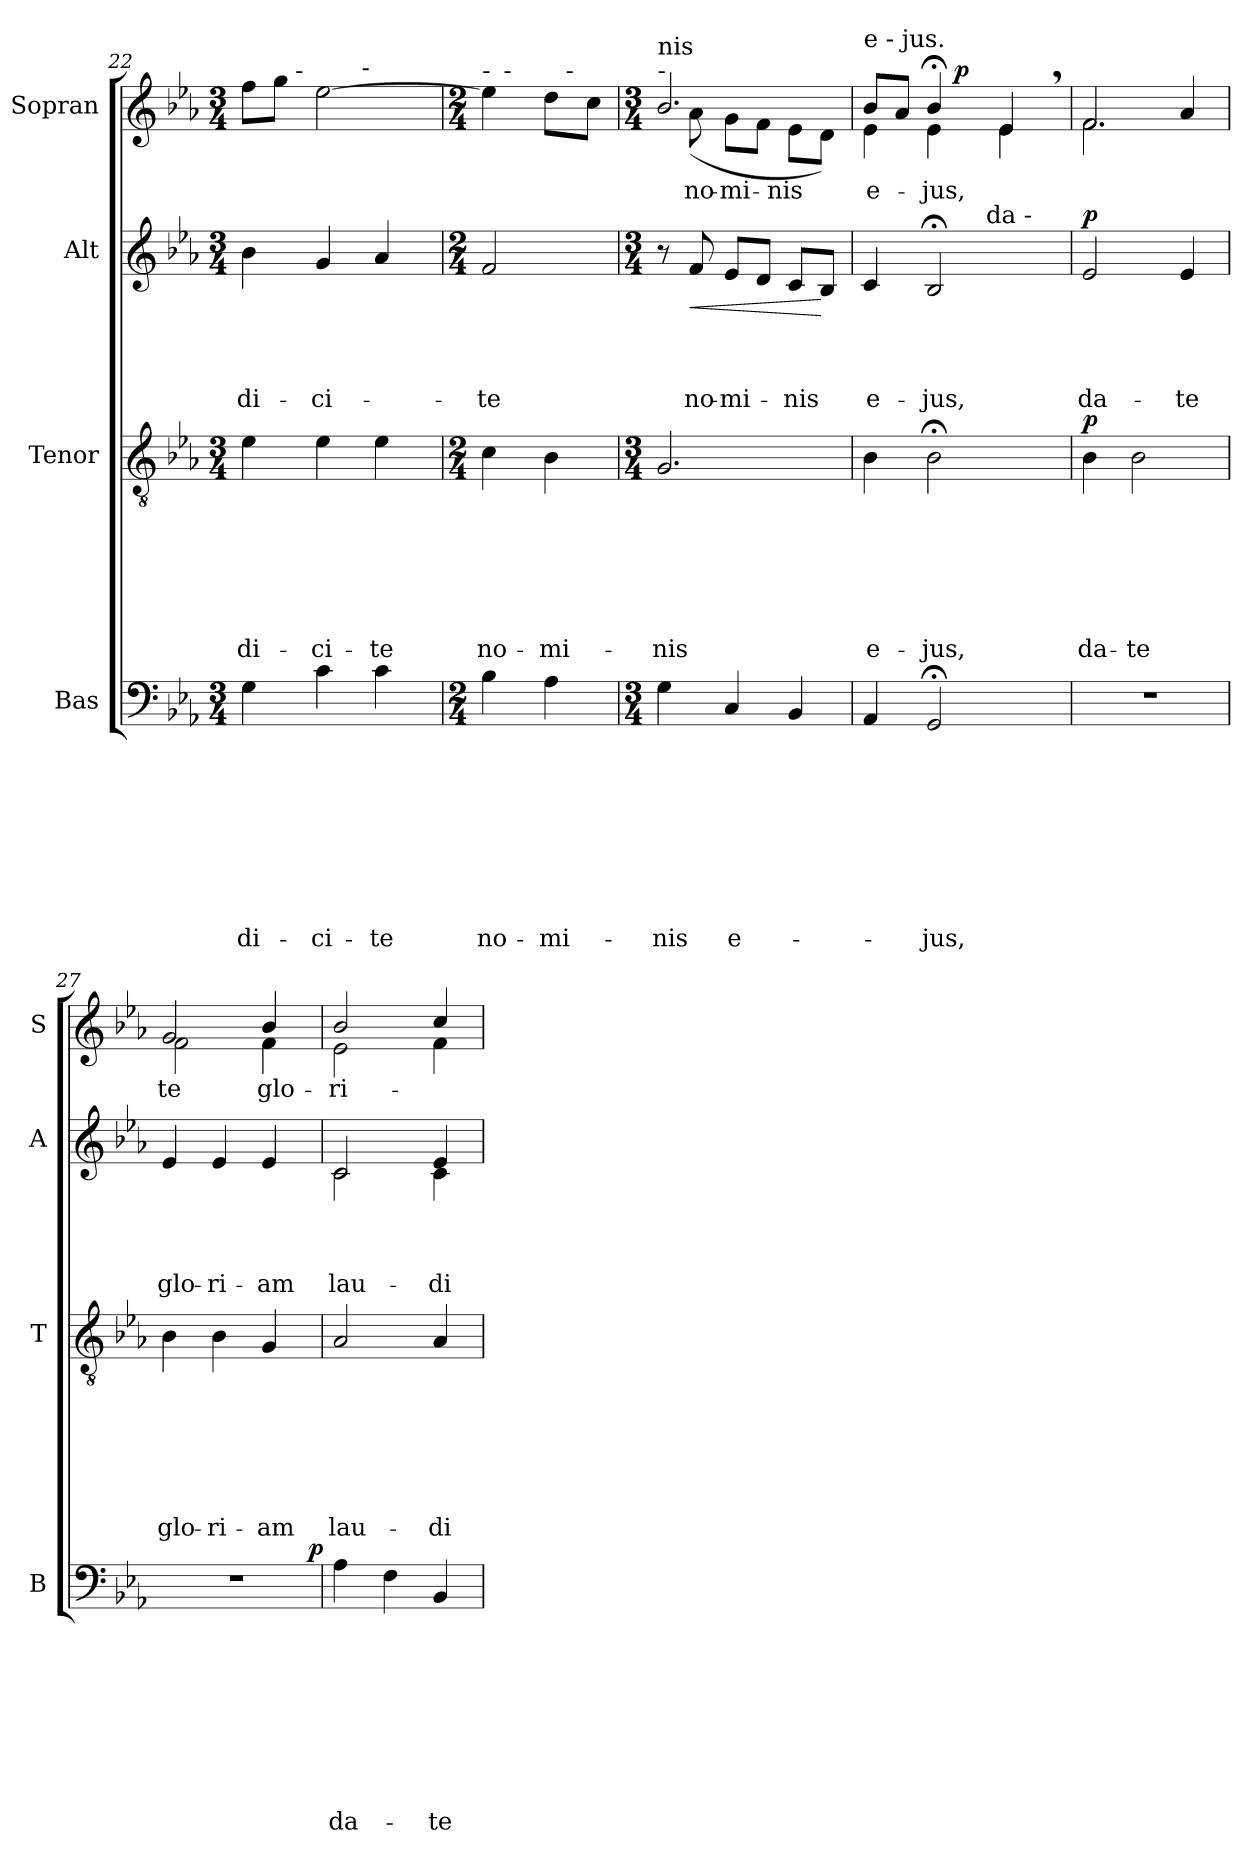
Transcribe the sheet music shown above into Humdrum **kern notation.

**kern	**text	**text	**text	**text	**text	**text	**text	**text	**text	**dynam	**kern	**text	**text	**text	**text	**text	**text	**text	**dynam	**kern	**text	**text	**text	**text	**dynam	**kern	**text	**dynam
*part4	*part4	*part4	*part4	*part4	*part4	*part4	*part4	*part4	*part4	*part4	*part3	*part3	*part3	*part3	*part3	*part3	*part3	*part3	*part3	*part2	*part2	*part2	*part2	*part2	*part2	*part1	*part1	*part1
*staff4	*staff4	*staff4	*staff4	*staff4	*staff4	*staff4	*staff4	*staff4	*staff4	*staff4	*staff3	*staff3	*staff3	*staff3	*staff3	*staff3	*staff3	*staff3	*staff3	*staff2	*staff2	*staff2	*staff2	*staff2	*staff2	*staff1	*staff1	*staff1
*I"Bas	*	*	*	*	*	*	*	*	*	*	*I"Tenor	*	*	*	*	*	*	*	*	*I"Alt	*	*	*	*	*	*I"Sopran	*	*
*I'B	*	*	*	*	*	*	*	*	*	*	*I'T	*	*	*	*	*	*	*	*	*I'A	*	*	*	*	*	*I'S	*	*
*clefF4	*	*	*	*	*	*	*	*	*	*	*clefGv2	*	*	*	*	*	*	*	*	*clefG2	*	*	*	*	*	*clefG2	*	*
*k[b-e-a-]	*	*	*	*	*	*	*	*	*	*	*k[b-e-a-]	*	*	*	*	*	*	*	*	*k[b-e-a-]	*	*	*	*	*	*k[b-e-a-]	*	*
*E-:	*	*	*	*	*	*	*	*	*	*	*E-:	*	*	*	*	*	*	*	*	*E-:	*	*	*	*	*	*E-:	*	*
*M3/4	*	*	*	*	*	*	*	*	*	*	*M3/4	*	*	*	*	*	*	*	*	*M3/4	*	*	*	*	*	*M3/4	*	*
=22	=22	=22	=22	=22	=22	=22	=22	=22	=22	=22	=22	=22	=22	=22	=22	=22	=22	=22	=22	=22	=22	=22	=22	=22	=22	=22	=22	=22
!	!	!	!	!	!	!	!	!	!	!	!	!	!	!	!	!	!	!	!	!	!	!	!	!	!	!LO:TX:a:t=-	!	!
!	!	!	!	!	!	!	!	!	!	!	!	!	!	!	!	!	!	!	!	!	!	!	!	!	!	!LO:TX:a:t=- mi	!	!
!	!	!	!	!	!	!	!	!	!LO:LY:b	!	!	!	!	!	!	!	!	!LO:LY:b	!	!	!	!	!	!LO:LY:b	!	!	!	!
*	*	*	*	*	*	*	*	*	*	*	*	*	*	*	*	*	*	*	*	*	*	*	*	*	*	*^	*	*
*	*	*	*	*	*	*	*	*	*	*	*	*	*	*	*	*	*	*	*	*	*	*	*	*	*	*	*^	*	*
4G\	.	.	.	.	.	.	.	.	di-	.	4e-\	.	.	.	.	.	.	di-	.	4b-\	.	.	.	di-	.	8ff\L	8.ryy	4...ryy	.	.
.	.	.	.	.	.	.	.	.	.	.	.	.	.	.	.	.	.	.	.	.	.	.	.	.	.	8gg\J	.	.	.	.
!	!	!	!	!	!	!	!	!	!	!	!	!	!	!	!	!	!	!	!	!	!	!	!	!	!	!	!LO:TX:a:t=-	!	!	!
.	.	.	.	.	.	.	.	.	.	.	.	.	.	.	.	.	.	.	.	.	.	.	.	.	.	.	2ryy	.	.	.
!	!	!	!	!	!	!	!	!	!LO:LY:b	!	!	!	!	!	!	!	!	!LO:LY:b	!	!	!	!	!	!LO:LY:b	!	!	!	!	!	!
4c\	.	.	.	.	.	.	.	.	-ci-	.	4e-\	.	.	.	.	.	.	-ci-	.	4g/	.	.	.	-ci-	.	[>2ee-\	.	.	.	.
!	!	!	!	!	!	!	!	!	!	!	!	!	!	!	!	!	!	!	!	!	!	!	!	!	!	!	!	!LO:TX:a:t=-	!	!
.	.	.	.	.	.	.	.	.	.	.	.	.	.	.	.	.	.	.	.	.	.	.	.	.	.	.	.	4ryy	.	.
!	!	!	!	!	!	!	!	!	!LO:LY:b	!	!	!	!	!	!	!	!	!LO:LY:b	!	!	!	!	!	!	!	!	!	!	!	!
4c\	.	.	.	.	.	.	.	.	-te	.	4e-\	.	.	.	.	.	.	-te	.	4a-/	.	.	.	.	.	.	.	.	.	.
.	.	.	.	.	.	.	.	.	.	.	.	.	.	.	.	.	.	.	.	.	.	.	.	.	.	.	16ryy	.	.	.
.	.	.	.	.	.	.	.	.	.	.	.	.	.	.	.	.	.	.	.	.	.	.	.	.	.	.	.	32ryy	.	.
=23	=23	=23	=23	=23	=23	=23	=23	=23	=23	=23	=23	=23	=23	=23	=23	=23	=23	=23	=23	=23	=23	=23	=23	=23	=23	=23	=23	=23	=23	=23
*M2/4	*	*	*	*	*	*	*	*	*	*	*M2/4	*	*	*	*	*	*	*	*	*M2/4	*	*	*	*	*	*M2/4	*	*	*	*
!	!	!	!	!	!	!	!	!	!	!	!	!	!	!	!	!	!	!	!	!	!	!	!	!	!	!LO:TX:a:t=-	!	!	!	!
!	!	!	!	!	!	!	!	!	!LO:LY:b	!	!	!	!	!	!	!	!	!LO:LY:b	!	!	!	!	!	!LO:LY:b	!	!	!	!	!	!
4B-\	.	.	.	.	.	.	.	.	no-	.	4c\	.	.	.	.	.	.	no-	.	2f/	.	.	.	-te	.	4ee-\]	16ryy	4ryy	.	.
!	!	!	!	!	!	!	!	!	!	!	!	!	!	!	!	!	!	!	!	!	!	!	!	!	!	!	!LO:TX:a:t=-	!	!	!
.	.	.	.	.	.	.	.	.	.	.	.	.	.	.	.	.	.	.	.	.	.	.	.	.	.	.	4..ryy	.	.	.
!	!	!	!	!	!	!	!	!	!LO:LY:b	!	!	!	!	!	!	!	!	!LO:LY:b	!	!	!	!	!	!	!	!	!	!	!	!
4A-\	.	.	.	.	.	.	.	.	-mi-	.	4B-\	.	.	.	.	.	.	-mi-	.	.	.	.	.	.	.	8dd\L	.	16ryy	.	.
!	!	!	!	!	!	!	!	!	!	!	!	!	!	!	!	!	!	!	!	!	!	!	!	!	!	!	!	!LO:TX:a:t=-	!	!
.	.	.	.	.	.	.	.	.	.	.	.	.	.	.	.	.	.	.	.	.	.	.	.	.	.	.	.	8.ryy	.	.
.	.	.	.	.	.	.	.	.	.	.	.	.	.	.	.	.	.	.	.	.	.	.	.	.	.	8cc\J	.	.	.	.
*	*	*	*	*	*	*	*	*	*	*	*	*	*	*	*	*	*	*	*	*	*	*	*	*	*	*v	*v	*v	*	*
=24	=24	=24	=24	=24	=24	=24	=24	=24	=24	=24	=24	=24	=24	=24	=24	=24	=24	=24	=24	=24	=24	=24	=24	=24	=24	=24	=24	=24
*M3/4	*	*	*	*	*	*	*	*	*	*	*M3/4	*	*	*	*	*	*	*	*	*M3/4	*	*	*	*	*	*M3/4	*	*
*	*	*	*	*	*	*	*	*	*	*	*	*	*	*	*	*	*	*	*	*	*	*	*	*	*	*^	*	*
*	*	*	*	*	*	*	*	*	*	*	*	*	*	*	*	*	*	*	*	*	*	*	*	*	*	*	*^	*	*
!	!	!	!	!	!	!	!	!	!	!	!	!	!	!	!	!	!	!	!	!	!	!	!	!	!	!LO:TX:a:t=-	!	!	!	!
!	!	!	!	!	!	!	!	!	!	!	!	!	!	!	!	!	!	!	!	!	!	!	!	!	!	!LO:TX:a:t=nis	!	!	!	!
!	!	!	!	!	!	!	!	!	!LO:LY:b	!	!	!	!	!	!	!	!	!LO:LY:b	!	!	!	!	!	!	!	!	!	!	!	!
*	*	*	*	*	*	*	*	*	*	*	*	*	*	*	*	*	*	*	*	*	*	*	*	*	*	*	*v	*v	*	*
4G\	.	.	.	.	.	.	.	.	-nis	.	2.G/	.	.	.	.	.	.	-nis	.	8r	.	.	.	.	.	2.b-/	8ryy	.	.
!	!	!	!	!	!	!	!	!	!	!	!	!	!	!	!	!	!	!	!	!	!	!	!	!LO:LY:b	!LO:HP:b	!	!	!LO:LY:b	!
.	.	.	.	.	.	.	.	.	.	.	.	.	.	.	.	.	.	.	.	8f/	.	.	.	no-	<	.	(>8a-\	no-	.
!	!	!	!	!	!	!	!	!	!LO:LY:b	!	!	!	!	!	!	!	!	!	!	!	!	!	!	!LO:LY:b:rj	!	!	!	!LO:LY:b:rj	!
4C/	.	.	.	.	.	.	.	.	e-	.	.	.	.	.	.	.	.	.	.	8e-/L	.	.	.	-mi-	.	.	8g\L	-mi-	.
.	.	.	.	.	.	.	.	.	.	.	.	.	.	.	.	.	.	.	.	8d/J	.	.	.	.	.	.	8f\J	.	.
!	!	!	!	!	!	!	!	!	!	!	!	!	!	!	!	!	!	!	!	!	!	!	!	!LO:LY:b	!	!	!	!LO:LY:b	!
4BB-/	.	.	.	.	.	.	.	.	.	.	.	.	.	.	.	.	.	.	.	8c/L	.	.	.	-nis	.	.	8e-\L	-nis	.
.	.	.	.	.	.	.	.	.	.	.	.	.	.	.	.	.	.	.	.	8B-/J	.	.	.	.	[	.	8d\J)	.	.
=25	=25	=25	=25	=25	=25	=25	=25	=25	=25	=25	=25	=25	=25	=25	=25	=25	=25	=25	=25	=25	=25	=25	=25	=25	=25	=25	=25	=25	=25
!	!	!	!	!	!	!	!	!	!	!	!	!	!	!	!	!	!	!	!	!	!	!	!	!	!	!LO:TX:a:t=e - jus.	!	!	!
!	!	!	!	!	!	!	!	!	!	!	!	!	!	!	!	!	!	!LO:LY:b	!	!	!	!	!	!LO:LY:b	!	!	!	!LO:LY:b	!
*	*	*	*	*	*	*	*	*	*	*	*	*	*	*	*	*	*	*	*	*^	*	*	*	*	*	*	*^	*	*
4AA-/	.	.	.	.	.	.	.	.	.	.	4B-\	.	.	.	.	.	.	e-	.	4c/	4...ryy	.	.	.	e-	.	8b-/L	4e-\	4ryy	e-	.
.	.	.	.	.	.	.	.	.	.	.	.	.	.	.	.	.	.	.	.	.	.	.	.	.	.	.	8a-/J	.	.	.	.
!	!	!	!	!	!	!	!	!	!LO:LY:b	!	!	!	!	!	!	!	!	!LO:LY:b	!	!	!	!	!	!	!LO:LY:b	!	!	!	!	!LO:LY:b	!
2GG;/	.	.	.	.	.	.	.	.	-jus,	.	2B-;<\	.	.	.	.	.	.	-jus,	.	2B-;/	.	.	.	.	-jus,	.	4b-;</	4e-\	16.ryy	-jus,	.
!	!	!	!	!	!	!	!	!	!	!	!	!	!	!	!	!	!	!	!	!	!	!	!	!	!	!	!	!	!	!	!LO:DY:b
.	.	.	.	.	.	.	.	.	.	.	.	.	.	.	.	.	.	.	.	.	.	.	.	.	.	.	.	.	4ryy	.	p
!	!	!	!	!	!	!	!	!	!	!	!	!	!	!	!	!	!	!	!	!	!LO:TX:a:t=da -	!	!	!	!	!	!	!	!	!	!
.	.	.	.	.	.	.	.	.	.	.	.	.	.	.	.	.	.	.	.	.	4ryy	.	.	.	.	.	.	.	.	.	.
.	.	.	.	.	.	.	.	.	.	.	.	.	.	.	.	.	.	.	.	.	.	.	.	.	.	.	4e-,</	4e-\	.	.	.
.	.	.	.	.	.	.	.	.	.	.	.	.	.	.	.	.	.	.	.	.	.	.	.	.	.	.	.	.	8ryy	.	.
.	.	.	.	.	.	.	.	.	.	.	.	.	.	.	.	.	.	.	.	.	32ryy	.	.	.	.	.	.	.	32ryy	.	.
!!LO:LB:g=z	!!	!!
=26	=26	=26	=26	=26	=26	=26	=26	=26	=26	=26	=26	=26	=26	=26	=26	=26	=26	=26	=26	=26	=26	=26	=26	=26	=26	=26	=26	=26	=26	=26	=26
!LO:N:vis=1	!	!	!	!	!	!	!	!	!	!	!	!	!	!	!	!	!	!LO:LY:b	!LO:DY:b	!	!	!	!	!	!LO:LY:b	!LO:DY:b	!	!	!	!	!
*	*	*	*	*	*	*	*	*	*	*	*	*	*	*	*	*	*	*	*	*v	*v	*	*	*	*	*	*	*	*	*	*
2.r	.	.	.	.	.	.	.	.	.	.	4B-\	.	.	.	.	.	.	da-	p	2e-/	.	.	.	da-	p	2.f/	2.f\	2ryy	.	.
!	!	!	!	!	!	!	!	!	!	!	!	!	!	!	!	!	!	!LO:LY:b	!	!	!	!	!	!	!	!	!	!	!	!
.	.	.	.	.	.	.	.	.	.	.	2B-\	.	.	.	.	.	.	-te	.	.	.	.	.	.	.	.	.	.	.	.
!	!	!	!	!	!	!	!	!	!	!	!	!	!	!	!	!	!	!	!	!	!	!	!	!LO:LY:b	!	!	!	!	!	!
.	.	.	.	.	.	.	.	.	.	.	.	.	.	.	.	.	.	.	.	4e-/	.	.	.	-te	.	.	.	4a-/	.	.
=27	=27	=27	=27	=27	=27	=27	=27	=27	=27	=27	=27	=27	=27	=27	=27	=27	=27	=27	=27	=27	=27	=27	=27	=27	=27	=27	=27	=27	=27	=27
!LO:N:vis=1	!	!	!	!	!	!	!	!	!	!	!	!	!	!	!	!	!	!LO:LY:b	!	!	!	!	!	!LO:LY:b	!	!	!	!	!LO:LY:b	!
*^	*	*	*	*	*	*	*	*	*	*	*	*	*	*	*	*	*	*	*	*	*	*	*	*	*	*	*v	*v	*	*
2.r	2ryy	.	.	.	.	.	.	.	.	.	.	4B-\	.	.	.	.	.	.	glo-	.	4e-/	.	.	.	glo-	.	2g/	2f\	te	.
!	!	!	!	!	!	!	!	!	!	!	!	!	!	!	!	!	!	!	!LO:LY:b	!	!	!	!	!	!LO:LY:b	!	!	!	!	!
.	.	.	.	.	.	.	.	.	.	.	.	4B-\	.	.	.	.	.	.	-ri-	.	4e-/	.	.	.	-ri-	.	.	.	.	.
!	!	!	!	!	!	!	!	!	!	!	!	!	!	!	!	!	!	!	!LO:LY:b	!	!	!	!	!	!LO:LY:b	!	!	!	!LO:LY:b	!
.	8..ryy	.	.	.	.	.	.	.	.	.	.	4G/	.	.	.	.	.	.	-am	.	4e-/	.	.	.	-am	.	4b-/	4f\	glo-	.
!	!	!	!	!	!	!	!	!	!	!	!LO:DY:b	!	!	!	!	!	!	!	!	!	!	!	!	!	!	!	!	!	!	!
.	32ryy	.	.	.	.	.	.	.	.	.	p	.	.	.	.	.	.	.	.	.	.	.	.	.	.	.	.	.	.	.
=28	=28	=28	=28	=28	=28	=28	=28	=28	=28	=28	=28	=28	=28	=28	=28	=28	=28	=28	=28	=28	=28	=28	=28	=28	=28	=28	=28	=28	=28	=28
!	!	!	!	!	!	!	!	!	!	!LO:LY:b	!	!	!	!	!	!	!	!	!LO:LY:b	!	!	!	!	!	!LO:LY:b	!	!	!	!LO:LY:b	!
*v	*v	*	*	*	*	*	*	*	*	*	*	*	*	*	*	*	*	*	*	*	*^	*	*	*	*	*	*	*	*	*
4A-\	.	.	.	.	.	.	.	.	da-	.	2A-/	.	.	.	.	.	.	lau-	.	2c/	2c\	.	.	.	lau-	.	2b-/	2e-\	-ri-	.
4F\	.	.	.	.	.	.	.	.	.	.	.	.	.	.	.	.	.	.	.	.	.	.	.	.	.	.	.	.	.	.
!	!	!	!	!	!	!	!	!	!LO:LY:b	!	!	!	!	!	!	!	!	!LO:LY:b	!	!	!	!	!	!	!LO:LY:b	!	!	!	!	!
4BB-/	.	.	.	.	.	.	.	.	-te	.	4A-/	.	.	.	.	.	.	-di	.	4e-/	4c\	.	.	.	-di	.	4cc/	4f\	.	.
*	*	*	*	*	*	*	*	*	*	*	*	*	*	*	*	*	*	*	*	*v	*v	*	*	*	*	*	*	*	*	*
*	*	*	*	*	*	*	*	*	*	*	*	*	*	*	*	*	*	*	*	*	*	*	*	*	*	*v	*v	*	*
=	=	=	=	=	=	=	=	=	=	=	=	=	=	=	=	=	=	=	=	=	=	=	=	=	=	=	=	=
*-	*-	*-	*-	*-	*-	*-	*-	*-	*-	*-	*-	*-	*-	*-	*-	*-	*-	*-	*-	*-	*-	*-	*-	*-	*-	*-	*-	*-
